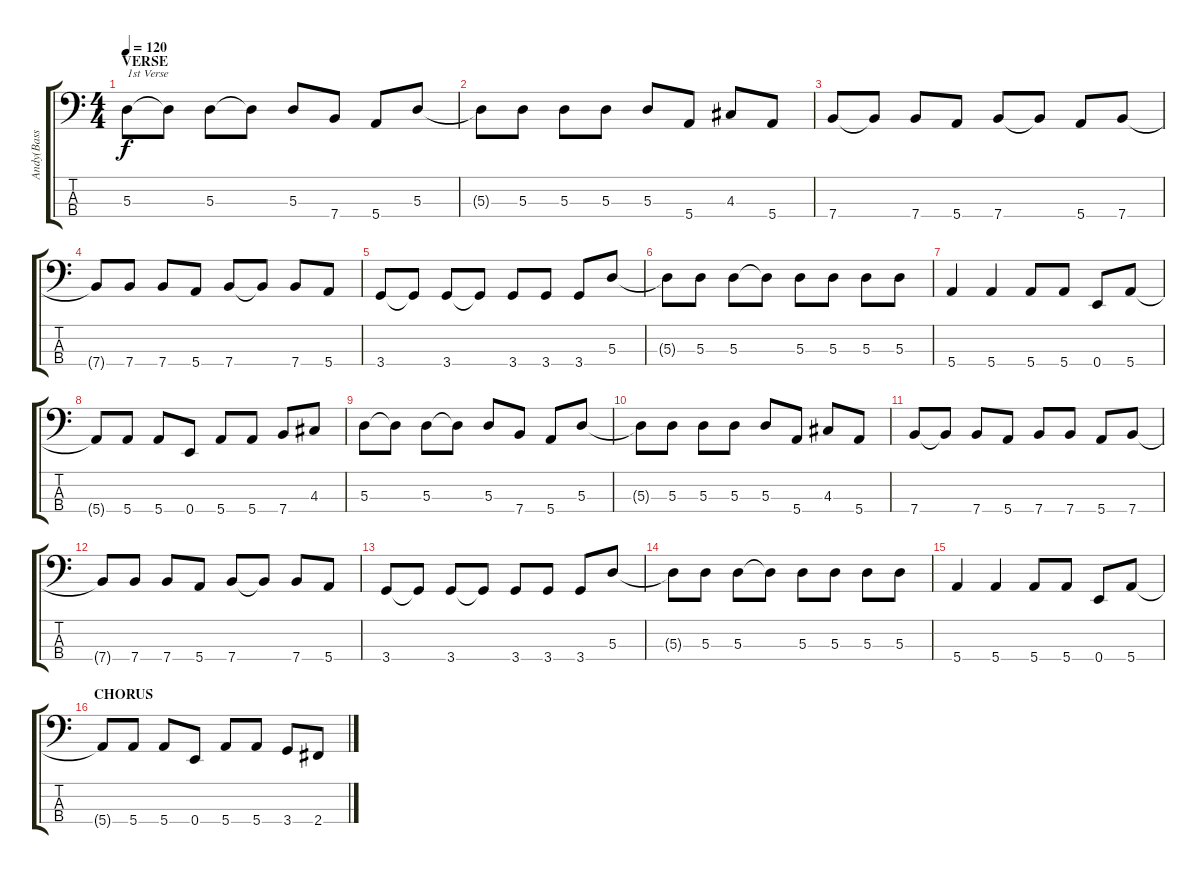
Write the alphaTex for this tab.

\track ("Andy(Bass Guitar)" "Andy(Bass ") {instrument electricbassfinger}
\staff {score tabs}
\tuning (G2 D2 A1 E1) {hide}
\ts (4 4)
\section ("" "VERSE")
\tempo 120
\clef f4
\ks c
5.3.8{txt "1st Verse" dy f} 5.3{t}.8 5.3.8 5.3{t}.8 5.3.8 7.4.8 5.4.8 5.3.8 |
5.3{t}.8 5.3.8 5.3.8 5.3.8 5.3.8 5.4.8 4.3.8 5.4.8 |
7.4.8 7.4{t}.8 7.4.8 5.4.8 7.4.8 7.4{t}.8 5.4.8 7.4.8 |
7.4{t}.8 7.4.8 7.4.8 5.4.8 7.4.8 7.4{t}.8 7.4.8 5.4.8 |
3.4.8 3.4{t}.8 3.4.8 3.4{t}.8 3.4.8 3.4.8 3.4.8 5.3.8 |
5.3{t}.8 5.3.8 5.3.8 5.3{t}.8 5.3.8 5.3.8 5.3.8 5.3.8 |
5.4.4 5.4.4 5.4.8 5.4.8 0.4.8 5.4.8 |
5.4{t}.8 5.4.8 5.4.8 0.4.8 5.4.8 5.4.8 7.4.8 4.3.8 |
5.3.8 5.3{t}.8 5.3.8 5.3{t}.8 5.3.8 7.4.8 5.4.8 5.3.8 |
5.3{t}.8 5.3.8 5.3.8 5.3.8 5.3.8 5.4.8 4.3.8 5.4.8 |
7.4.8 7.4{t}.8 7.4.8 5.4.8 7.4.8 7.4.8 5.4.8 7.4.8 |
7.4{t}.8 7.4.8 7.4.8 5.4.8 7.4.8 7.4{t}.8 7.4.8 5.4.8 |
3.4.8 3.4{t}.8 3.4.8 3.4{t}.8 3.4.8 3.4.8 3.4.8 5.3.8 |
5.3{t}.8 5.3.8 5.3.8 5.3{t}.8 5.3.8 5.3.8 5.3.8 5.3.8 |
5.4.4 5.4.4 5.4.8 5.4.8 0.4.8 5.4.8 |
\section ("" "CHORUS")
5.4{t}.8 5.4.8 5.4.8 0.4.8 5.4.8 5.4.8 3.4.8 2.4.8
